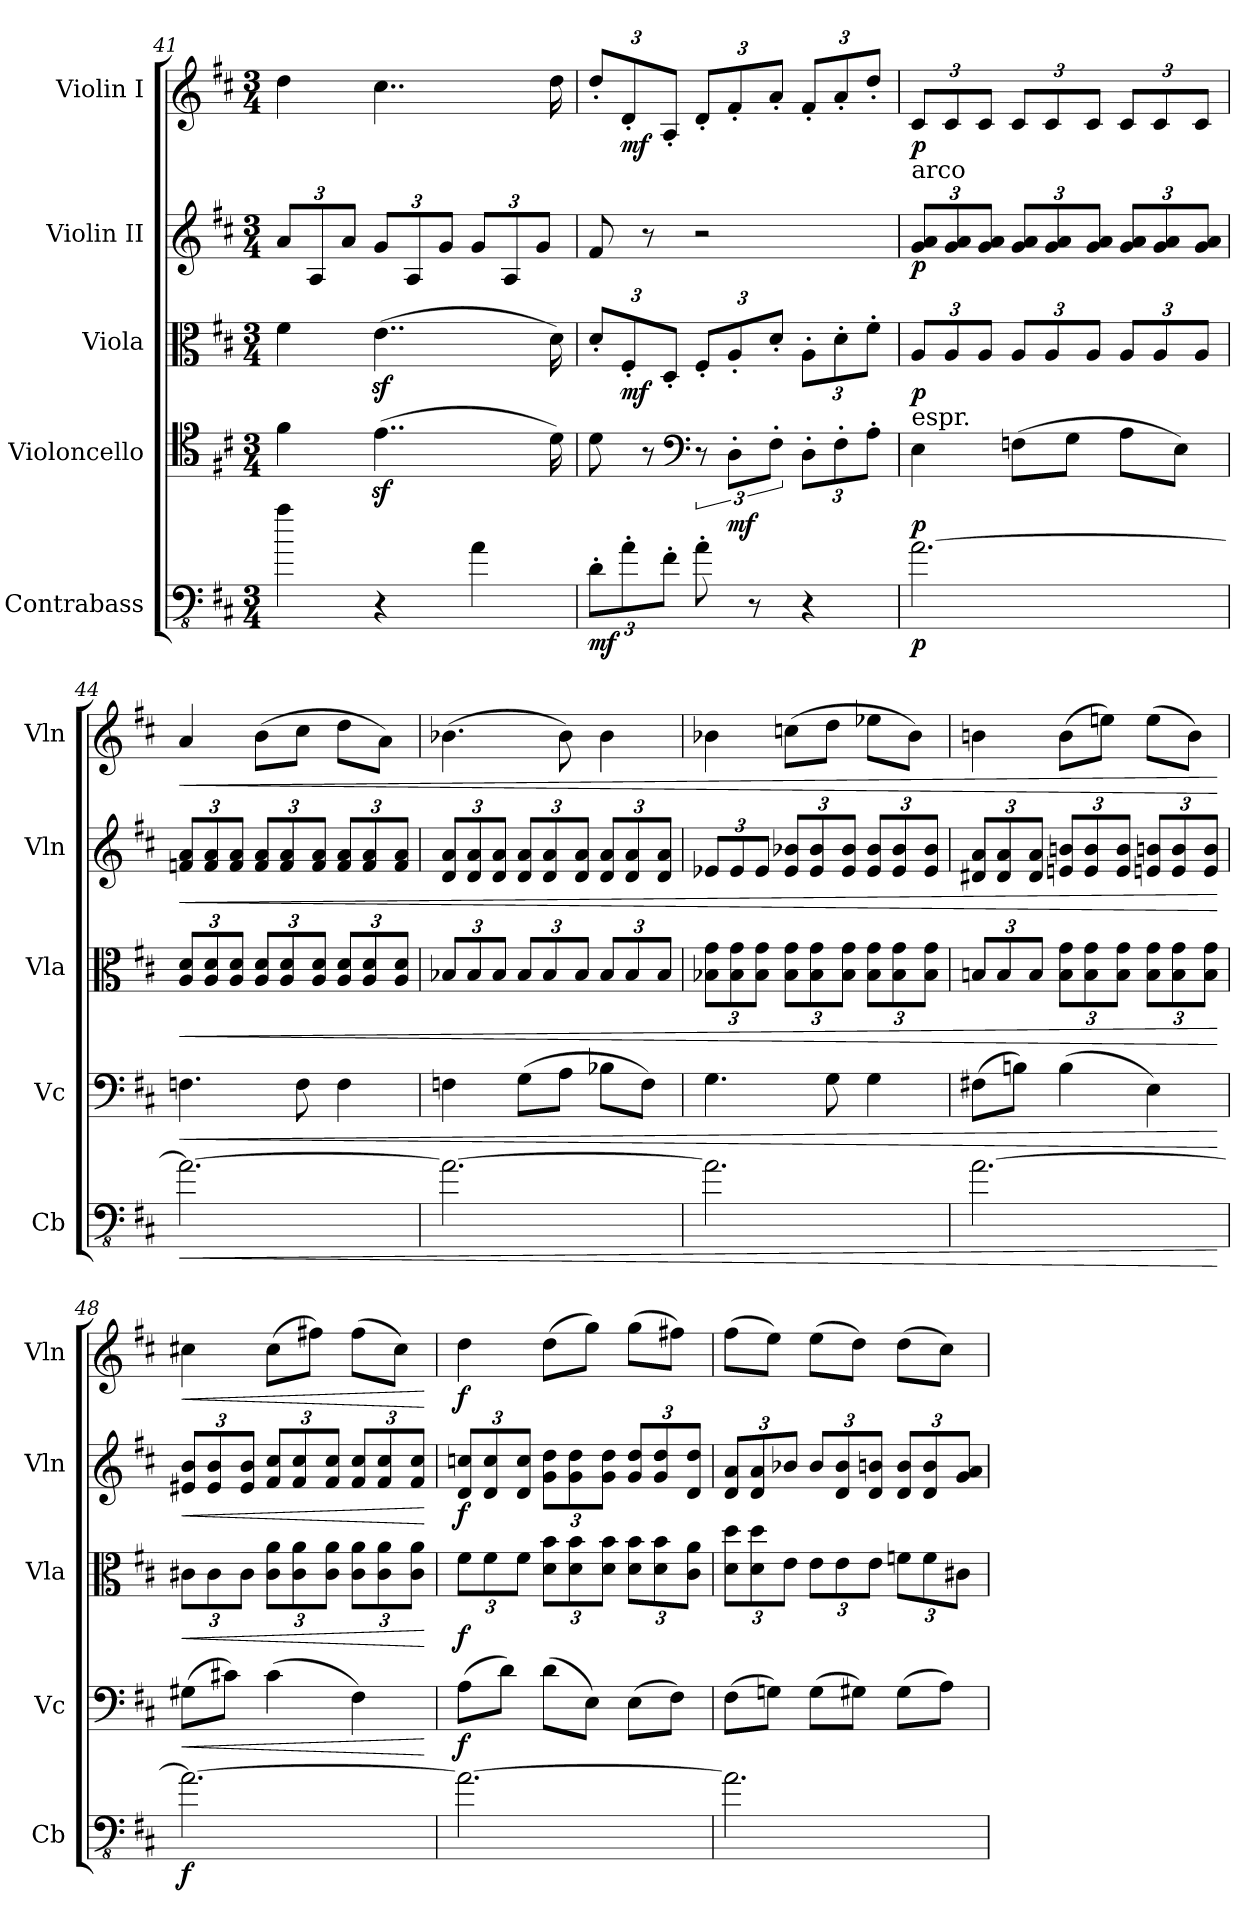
**kern	**dynam	**kern	**dynam	**kern	**dynam	**kern	**dynam	**kern	**dynam
*part5	*part5	*part4	*part4	*part3	*part3	*part2	*part2	*part1	*part1
*staff5	*staff5	*staff4	*staff4	*staff3	*staff3	*staff2	*staff2	*staff1	*staff1
*I"Contrabass	*	*I"Violoncello	*	*I"Viola	*	*I"Violin II	*	*I"Violin I	*
*I'Cb	*	*I'Vc	*	*I'Vla	*	*I'Vln	*	*I'Vln	*
*clefFv4	*	*clefC4	*	*clefC3	*	*clefG2	*	*clefG2	*
*ITrd7c12	*	*	*	*	*	*	*	*	*
*k[f#c#]	*	*k[f#c#]	*	*k[f#c#]	*	*k[f#c#]	*	*k[f#c#]	*
*M3/4	*	*M3/4	*	*M3/4	*	*M3/4	*	*M3/4	*
*	*	*	*	*	*	*Xbrackettup	*	*	*
=41	=41	=41	=41	=41	=41	=41	=41	=41	=41
4A\	.	4f#\	.	4f#\	.	12a/L	.	4dd\	.
.	.	.	.	.	.	12A/	.	.	.
.	.	.	.	.	.	12a/J	.	.	.
4r	.	(4..ez<\	.	(4..ez<\	.	12g/L	.	4..cc#\	.
.	.	.	.	.	.	12A/	.	.	.
.	.	.	.	.	.	12g/J	.	.	.
4AA\	.	.	.	.	.	12g/L	.	.	.
.	.	.	.	.	.	12A/	.	.	.
.	.	.	.	.	.	12g/J	.	.	.
.	.	16d\)	.	16d\)	.	.	.	16dd\	.
=42	=42	=42	=42	=42	=42	=42	=42	=42	=42
*Xbrackettup	*	*	*	*Xbrackettup	*	*	*	*Xbrackettup	*
!	!LO:DY:b	!	!	!	!	!	!	!	!
12DD'\L	mf	8d\	.	12d'/L	.	8f#/	.	12dd'/L	.
!	!	!	!	!	!LO:DY:b	!	!	!	!LO:DY:b
12AA'\	.	.	.	12F#'/	mf	.	.	12d'/	mf
.	.	8r	.	.	.	8r	.	.	.
12FF#'\J	.	.	.	12D'/J	.	.	.	12A'/J	.
*	*	*clefF4	*	*	*	*	*	*	*
8AA'\	.	12r	.	12F#'/L	.	2r	.	12d'/L	.
!	!	!	!LO:DY:b	!	!	!	!	!	!
.	.	12D'\L	mf	12A'/	.	.	.	12f#'/	.
8r	.	.	.	.	.	.	.	.	.
.	.	12F#'\J	.	12d'/J	.	.	.	12a'/J	.
*	*	*Xbrackettup	*	*	*	*	*	*	*
4r	.	12D'\L	.	12A'\L	.	.	.	12f#'/L	.
.	.	12F#'\	.	12d'\	.	.	.	12a'/	.
.	.	12A'\J	.	12f#'\J	.	.	.	12dd'/J	.
!!LO:PB:g=z
=43	=43	=43	=43	=43	=43	=43	=43	=43	=43
!	!	!	!	!	!	!LO:TX:a:t=arco	!	!	!
!	!	!LO:TX:a:t=espr.	!	!	!	!	!	!	!
!	!LO:DY:b	!	!LO:DY:b	!	!LO:DY:b	!	!LO:DY:b	!	!LO:DY:b
[2.AA\	p	4E\	p	12A/L	p	12g/ 12a/L	p	12c#/L	p
.	.	.	.	12A/	.	12g/ 12a/	.	12c#/	.
.	.	.	.	12A/J	.	12g/ 12a/J	.	12c#/J	.
.	.	(8Fn\L	.	12A/L	.	12g/ 12a/L	.	12c#/L	.
.	.	.	.	12A/	.	12g/ 12a/	.	12c#/	.
.	.	8G\J	.	.	.	.	.	.	.
.	.	.	.	12A/J	.	12g/ 12a/J	.	12c#/J	.
.	.	8A\L	.	12A/L	.	12g/ 12a/L	.	12c#/L	.
.	.	.	.	12A/	.	12g/ 12a/	.	12c#/	.
.	.	8E\J)	.	.	.	.	.	.	.
.	.	.	.	12A/J	.	12g/ 12a/J	.	12c#/J	.
=44	=44	=44	=44	=44	=44	=44	=44	=44	=44
!	!LO:HP:b	!	!LO:HP:b	!	!LO:HP:b	!	!LO:HP:b	!	!LO:HP:b
2.AA\_	<	4.Fn\	<	12A/ 12d/L	<	12fn/ 12a/L	<	4a/	<
.	.	.	.	12A/ 12d/	.	12f/ 12a/	.	.	.
.	.	.	.	12A/ 12d/J	.	12f/ 12a/J	.	.	.
.	.	.	.	12A/ 12d/L	.	12f/ 12a/L	.	(8b\L	.
.	.	.	.	12A/ 12d/	.	12f/ 12a/	.	.	.
.	.	8F\	.	.	.	.	.	8cc#\J	.
.	.	.	.	12A/ 12d/J	.	12f/ 12a/J	.	.	.
.	.	4F\	.	12A/ 12d/L	.	12f/ 12a/L	.	8dd\L	.
.	.	.	.	12A/ 12d/	.	12f/ 12a/	.	.	.
.	.	.	.	.	.	.	.	8a\J)	.
.	.	.	.	12A/ 12d/J	.	12f/ 12a/J	.	.	.
=45	=45	=45	=45	=45	=45	=45	=45	=45	=45
2.AA\_	.	4Fn\	.	12B-X/L	.	12d/ 12a/L	.	(4.b-X\	.
.	.	.	.	12B-/	.	12d/ 12a/	.	.	.
.	.	.	.	12B-/J	.	12d/ 12a/J	.	.	.
.	.	(8G\L	.	12B-/L	.	12d/ 12a/L	.	.	.
.	.	.	.	12B-/	.	12d/ 12a/	.	.	.
.	.	8A\J	.	.	.	.	.	8b-\)	.
.	.	.	.	12B-/J	.	12d/ 12a/J	.	.	.
.	.	8B-X\L	.	12B-/L	.	12d/ 12a/L	.	4b-\	.
.	.	.	.	12B-/	.	12d/ 12a/	.	.	.
.	.	8F\J)	.	.	.	.	.	.	.
.	.	.	.	12B-/J	.	12d/ 12a/J	.	.	.
=46	=46	=46	=46	=46	=46	=46	=46	=46	=46
2.AA\]	.	4.G\	.	12B-X\ 12g\L	.	12e-X/L	.	4b-X\	.
.	.	.	.	12B-\ 12g\	.	12e-/	.	.	.
.	.	.	.	12B-\ 12g\J	.	12e-/J	.	.	.
.	.	.	.	12B-\ 12g\L	.	12e-/ 12b-X/L	.	(8ccn\L	.
.	.	.	.	12B-\ 12g\	.	12e-/ 12b-/	.	.	.
.	.	8G\	.	.	.	.	.	8dd\J	.
.	.	.	.	12B-\ 12g\J	.	12e-/ 12b-/J	.	.	.
.	.	4G\	.	12B-\ 12g\L	.	12e-/ 12b-/L	.	8ee-X\L	.
.	.	.	.	12B-\ 12g\	.	12e-/ 12b-/	.	.	.
.	.	.	.	.	.	.	.	8b-\J)	.
.	.	.	.	12B-\ 12g\J	.	12e-/ 12b-/J	.	.	.
!!LO:LB:g=z
=47	=47	=47	=47	=47	=47	=47	=47	=47	=47
[2.AA\	.	(8F#X\L	.	12Bn/L	.	12d#X/ 12a/L	.	4bn\	.
.	.	.	.	12B/	.	12d#/ 12a/	.	.	.
.	.	8Bn\J)	.	.	.	.	.	.	.
.	.	.	.	12B/J	.	12d#/ 12a/J	.	.	.
.	.	(4B\	.	12B\ 12g\L	.	12en/ 12bn/L	.	(8b\L	.
.	.	.	.	12B\ 12g\	.	12e/ 12b/	.	.	.
.	.	.	.	.	.	.	.	8een\J)	.
.	.	.	.	12B\ 12g\J	.	12e/ 12b/J	.	.	.
.	.	4E\)	.	12B\ 12g\L	.	12en/ 12bn/L	.	(8ee\L	.
.	.	.	.	12B\ 12g\	.	12e/ 12b/	.	.	.
.	.	.	.	.	.	.	.	8b\J)	.
.	.	.	.	12B\ 12g\J	.	12e/ 12b/J	.	.	.
.	[	.	[	.	[	.	[	.	[
=48	=48	=48	=48	=48	=48	=48	=48	=48	=48
!	!LO:DY:b	!	!LO:HP:b	!	!LO:HP:b	!	!LO:HP:b	!	!LO:HP:b
2.AA\_	f	(8G#X\L	<	12c#X\L	<	12e#X/ 12b/L	<	4cc#X\	<
.	.	.	.	12c#\	.	12e#/ 12b/	.	.	.
.	.	8c#X\J)	.	.	.	.	.	.	.
.	.	.	.	12c#\J	.	12e#/ 12b/J	.	.	.
.	.	(4c#\	.	12c#\ 12a\L	.	12f#/ 12cc#/L	.	(8cc#\L	.
.	.	.	.	12c#\ 12a\	.	12f#/ 12cc#/	.	.	.
.	.	.	.	.	.	.	.	8ff#X\J)	.
.	.	.	.	12c#\ 12a\J	.	12f#/ 12cc#/J	.	.	.
.	.	4F#\)	.	12c#\ 12a\L	.	12f#/ 12cc#/L	.	(8ff#\L	.
.	.	.	.	12c#\ 12a\	.	12f#/ 12cc#/	.	.	.
.	.	.	.	.	.	.	.	8cc#\J)	.
.	.	.	.	12c#\ 12a\J	.	12f#/ 12cc#/J	.	.	.
.	.	.	[	.	[	.	[	.	[
=49	=49	=49	=49	=49	=49	=49	=49	=49	=49
!	!	!	!LO:DY:b	!	!LO:DY:b	!	!LO:DY:b	!	!LO:DY:b
2.AA\_	.	(8A\L	f	12f#\L	f	12d/ 12ccn/L	f	4dd\	f
.	.	.	.	12f#\	.	12d/ 12cc/	.	.	.
.	.	8d\J)	.	.	.	.	.	.	.
.	.	.	.	12f#\J	.	12d/ 12cc/J	.	.	.
.	.	(8d\L	.	12d\ 12b\L	.	12g\ 12dd\L	.	(8dd\L	.
.	.	.	.	12d\ 12b\	.	12g\ 12dd\	.	.	.
.	.	8E\J)	.	.	.	.	.	8gg\J)	.
.	.	.	.	12d\ 12b\J	.	12g\ 12dd\J	.	.	.
.	.	(8E\L	.	12d\ 12b\L	.	12g/ 12dd/L	.	(8gg\L	.
.	.	.	.	12d\ 12b\	.	12g/ 12dd/	.	.	.
.	.	8F#\J)	.	.	.	.	.	8ff#X\J)	.
.	.	.	.	12c#\ 12a\J	.	12d/ 12dd/J	.	.	.
=50	=50	=50	=50	=50	=50	=50	=50	=50	=50
2.AA\]	.	(8F#\L	.	12d\ 12dd\L	.	12d/ 12a/L	.	(8ff#\L	.
.	.	.	.	12d\ 12dd\	.	12d/ 12a/	.	.	.
.	.	8Gn\J)	.	.	.	.	.	8ee\J)	.
.	.	.	.	12e\J	.	12b-X/J	.	.	.
.	.	(8G\L	.	12e\L	.	12b-/L	.	(8ee\L	.
.	.	.	.	12e\	.	12d/ 12b-/	.	.	.
.	.	8G#X\J)	.	.	.	.	.	8dd\J)	.
.	.	.	.	12e\J	.	12d/ 12bn/J	.	.	.
.	.	(8G#\L	.	12fn\L	.	12d/ 12b/L	.	(8dd\L	.
.	.	.	.	12f\	.	12d/ 12b/	.	.	.
.	.	8A\J)	.	.	.	.	.	8cc#\J)	.
.	.	.	.	12c#X\J	.	12g/ 12a/J	.	.	.
=	=	=	=	=	=	=	=	=	=
*-	*-	*-	*-	*-	*-	*-	*-	*-	*-
